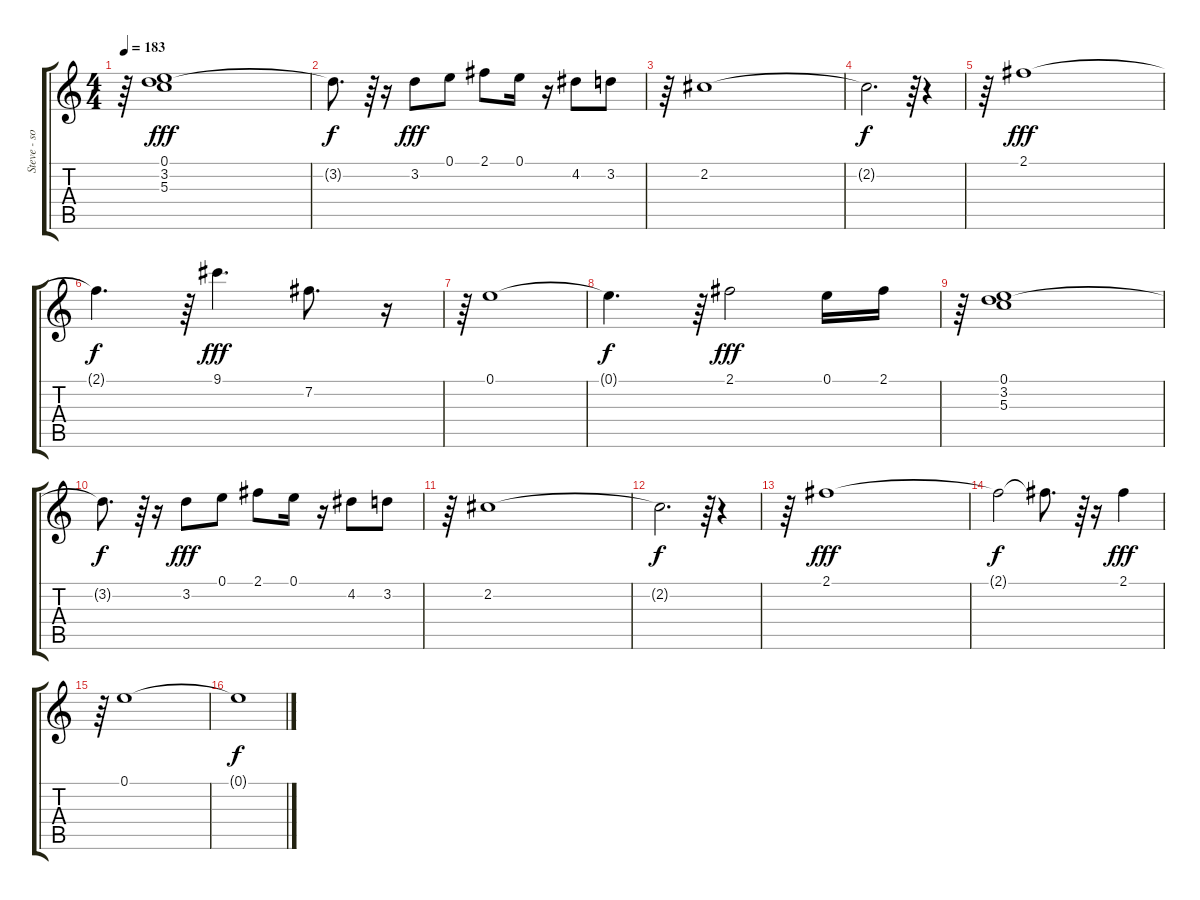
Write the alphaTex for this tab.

\track ("Steve - sologuitar" "Steve - so") {instrument distortionguitar}
\staff {score tabs}
\tuning (E4 B3 G3 D3 A2 E2) {hide}
\ts (4 4)
\tempo 183
\clef g2
\ks c
r.64{dy fff} (0.1 3.2 5.3).1 |
3.2{t}.8{d dy f} r.64 r.16 3.2.8{dy fff} 0.1.8 2.1.8 0.1.16 r.16 4.2.8 3.2.8 |
r.64 2.2.1 |
2.2{t}.2{d dy f} r.64 r.4 |
r.64 2.1.1{dy fff} |
2.1{t}.4{d dy f} r.64 9.1.4{d dy fff} 7.2.8{d} r.16 |
r.64 0.1.1 |
0.1{t}.4{d dy f} r.64 2.1.2{dy fff} 0.1.16 2.1.16 |
r.64 (0.1 3.2 5.3).1 |
3.2{t}.8{d dy f} r.64 r.16 3.2.8{dy fff} 0.1.8 2.1.8 0.1.16 r.16 4.2.8 3.2.8 |
r.64 2.2.1 |
2.2{t}.2{d dy f} r.64 r.4 |
r.64 2.1.1{dy fff} |
2.1{t}.2{dy f} 2.1{t}.8{d} r.64 r.16 2.1.4{dy fff} |
r.64 0.1.1 |
0.1{t}.1{dy f}
